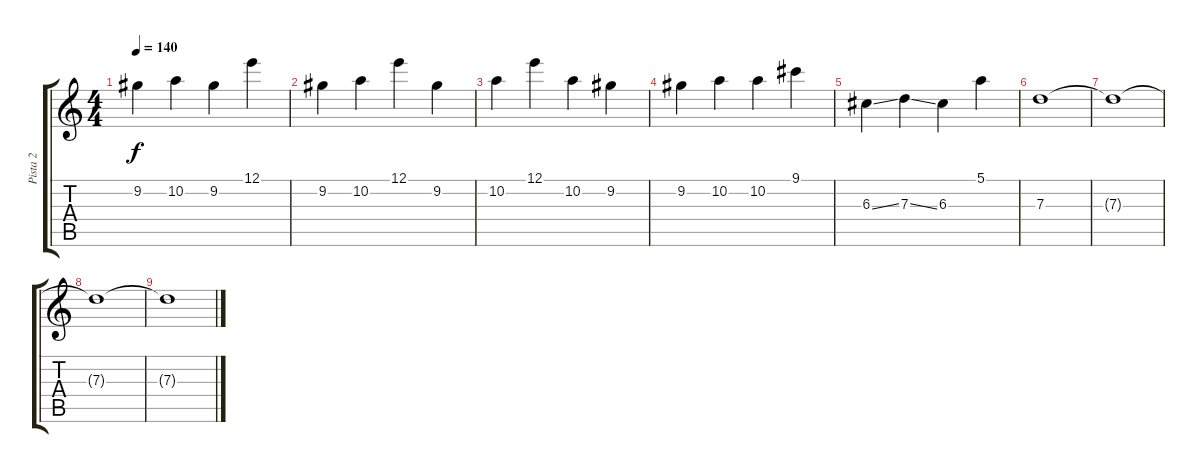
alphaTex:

\track ("Pista 2" "Pista 2") {instrument electricguitarclean}
\staff {score tabs}
\tuning (E4 B3 G3 D3 A2 D2) {hide}
\ts (4 4)
\tempo 140
\clef g2
\ks c
9.2.4{dy f} 10.2.4 9.2.4 12.1.4 |
9.2.4 10.2.4 12.1.4 9.2.4 |
10.2.4 12.1.4 10.2.4 9.2.4 |
9.2.4 10.2.4 10.2.4 9.1.4 |
6.3{ss}.4 7.3{ss}.4 6.3.4 5.1.4 |
7.3.1 |
7.3{t}.1 |
7.3{t}.1 |
7.3{t}.1
